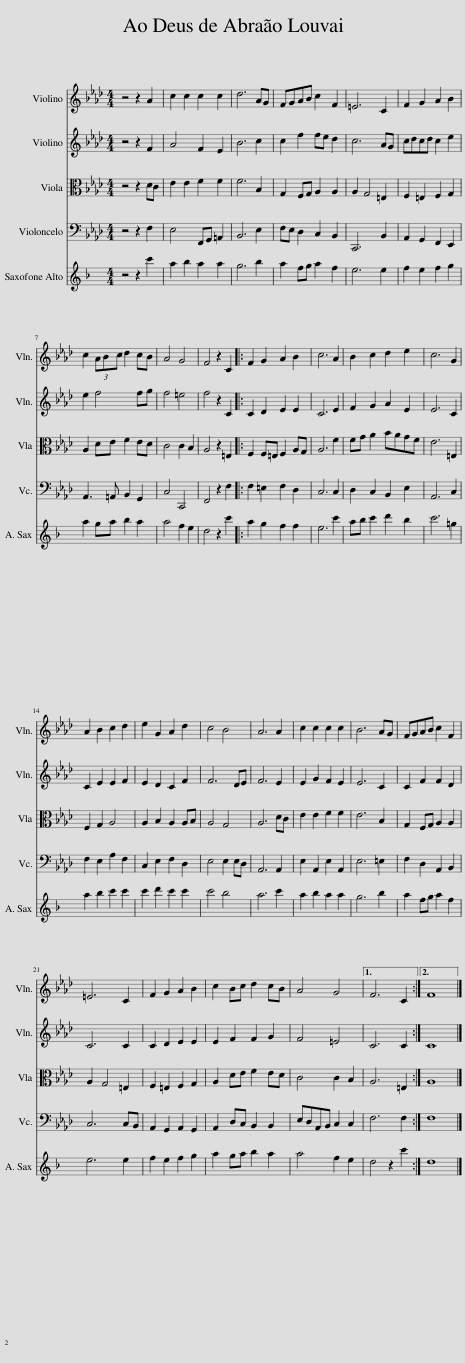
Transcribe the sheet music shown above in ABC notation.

X:1
%%score 1 2 3 4 5
L:1/8
M:4/4
I:linebreak $
K:Ab
V:1 treble
V:2 treble
V:3 alto
V:4 bass
V:5 treble transpose=-9
V:1
 z4 z2 A2 | c2 c2 c2 c2 | d6 AG | FGAB c2 F2 | =E6 C2 | %5
 F2 G2 A2 B2 |$ c2 (3ABc d2 cB | A4 G4 | F4 z2 C2 |: F2 G2 A2 B2 | %10
 c6 A2 | B2 c2 d2 e2 | c6 G2 |$ A2 B2 c2 d2 | e2 G2 A2 d2 | %15
 c4 B4 | A6 A2 | c2 c2 c2 c2 | B6 AG | FGAB c2 F2 |$ %20
 =E6 C2 | F2 G2 A2 B2 | c2 Bc d2 cB | A4 G4 |1 F6 C2 :|2 %25
 F8 |] %26
V:2
 z4 z2 F2 | A4 F2 E2 | B6 c2 | c2 f2 fe d2 | c6 AG | %5
 cdcd c2 e2 |$ e2 f4 fg | f4 =e4 | f4 z2 C2 |: C2 D2 E2 E2 | %10
 C6 E2 | F2 G2 A2 E2 | E6 C2 |$ C2 E2 E2 F2 | E2 D2 C2 F2 | %15
 F6 DE | F6 E2 | E2 G2 F2 E2 | E6 C2 | C2 F2 F2 D2 |$ %20
 C6 C2 | C2 D2 E2 E2 | E2 F2 F2 G2 | F4 =E4 |1 C6 C2 :|2 %25
 C8 |] %26
V:3
 z4 z2 DC | E2 E2 F2 F2 | F6 B,2 | G,2 F,G, A,2 A,2 | A,2 G,4 =E,2 | %5
 F,2 =E,2 F,2 G,2 |$ A,2 DE F2 ED | C4 C2 B,2 | A,4 z2 =E,2 |: F,2 F,=E, F,2 A,G, | %10
 A,6 F2 | FG A2 BAGF | E6 =E,2 |$ F,2 G,2 A,4 | A,2 B,2 A,2 A,B, | %15
 A,4 G,4 | A,6 DC | E2 E2 F2 F2 | E6 B,2 | G,2 F,G, A,2 A,2 |$ %20
 A,2 G,4 =E,2 | F,2 =E,2 F,2 G,2 | A,2 DE F2 ED | C4 C2 B,2 |1 A,6 =E,2 :|2 %25
 A,8 |] %26
V:4
 z4 z2 F,2 | E,4 F,,G,, =A,,2 | B,,6 E,2 | F,E, D,2 C,2 B,,2 | C,,6 B,,2 | %5
 A,,2 G,,2 F,,2 E,,2 |$ A,,3 =A,, B,,2 G,,2 | C,4 C,,4 | F,,4 z2 F,2 |: F,2 =E,2 F,2 D,2 | %10
 C,6 C,2 | D,2 C,2 B,,2 E,2 | A,,6 C,2 |$ F,2 E,2 A,2 F,2 | C,2 E,2 F,2 D,2 | %15
 E,4 E,2 E,D, | A,,6 A,,2 | E,2 A,,2 E,2 A,,2 | E,6 =E,2 | F,2 D,2 A,,2 B,,2 |$ %20
 C,6 C,B,, | A,,2 G,,2 A,,2 G,,2 | A,,2 D,C, B,,2 B,,2 | E,D,A,,B,, C,2 C,2 |1 F,6 F,2 :|2 %25
 F,8 |] %26
V:5
[K:F] z4 z2 c'2 | a2 b2 a2 a2 | g6 b2 | a2 fg a2 f2 | e6 e2 | %5
 f2 e2 f2 g2 |$ a2 ga b2 a2 | a4 f2 e2 | d4 z2 c'2 |: a2 g2 f2 f2 | %10
 e6 c'2 | ab c'2 d'2 b2 | c'6 =g2 |$ a2 b2 c'2 c'2 | c'2 d'2 c'2 c'2 | %15
 c'4 b4 | a6 c'2 | a2 b2 a2 a2 | g6 b2 | a2 fg a2 f2 |$ %20
 e6 e2 | f2 e2 f2 g2 | a2 ga b2 a2 | a4 f2 e2 |1 d4 z2 c'2 :|2 %25
 d8 |] %26
